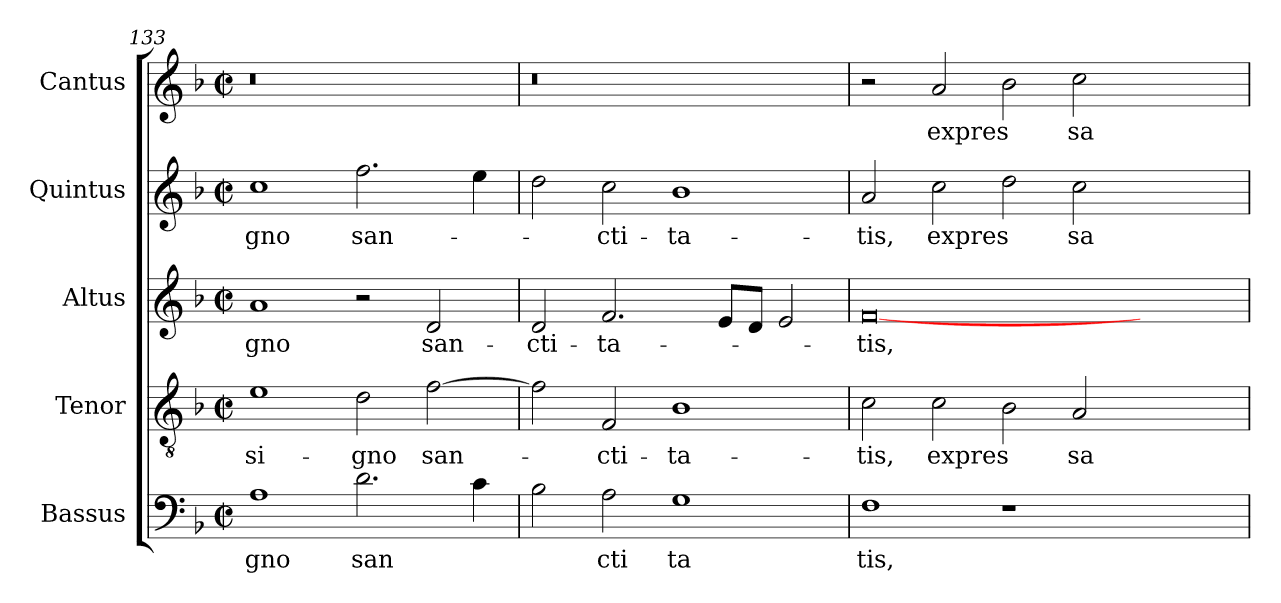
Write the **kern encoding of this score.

**kern	**text	**kern	**text	**kern	**text	**kern	**text	**kern	**text
*part5	*part5	*part4	*part4	*part3	*part3	*part2	*part2	*part1	*part1
*staff5	*staff5	*staff4	*staff4	*staff3	*staff3	*staff2	*staff2	*staff1	*staff1
*I"Bassus	*	*I"Tenor	*	*I"Altus	*	*I"Quintus	*	*I"Cantus	*
*clefF4	*	*clefGv2	*	*clefG2	*	*clefG2	*	*clefG2	*
*k[b-]	*	*k[b-]	*	*k[b-]	*	*k[b-]	*	*k[b-]	*
*F:	*	*F:	*	*F:	*	*F:	*	*F:	*
*M2/2	*	*M2/2	*	*M2/2	*	*M2/2	*	*M2/2	*
*met(c|)	*	*met(c|)	*	*met(c|)	*	*met(c|)	*	*met(c|)	*
=133	=133	=133	=133	=133	=133	=133	=133	=133	=133
!	!LO:LY:b:cj	!	!LO:LY:b:cj	!	!LO:LY:b:cj	!	!LO:LY:b:cj	!	!
1A	gno	1e	si-	1a	-gno	1cc	-gno	0r	.
!	!LO:LY:b	!	!LO:LY:b:cj	!	!	!	!LO:LY:b	!	!
2.d\	san	2d\	-gno	2r	.	2.ff\	san-	.	.
!	!	!	!LO:LY:b	!	!LO:LY:b:cj	!	!	!	!
.	.	[>2f\	san-	2d/	san-	.	.	.	.
4c\	.	.	.	.	.	4ee\	.	.	.
=134	=134	=134	=134	=134	=134	=134	=134	=134	=134
!	!	!	!	!	!LO:LY:b:cj	!	!	!	!
2B-\	.	2f\]	.	2d/	-cti-	2dd\	.	0r	.
!	!LO:LY:b:cj	!	!LO:LY:b:cj	!	!LO:LY:b:cj	!	!LO:LY:b:cj	!	!
2A\	cti	2F/	-cti-	2.f/	-ta-	2cc\	-cti-	.	.
!	!LO:LY:b:cj	!	!LO:LY:b:cj	!	!	!	!LO:LY:b:cj	!	!
1G	ta	1B-	-ta-	.	.	1b-	-ta-	.	.
.	.	.	.	8e/L	.	.	.	.	.
.	.	.	.	8d/J	.	.	.	.	.
.	.	.	.	2e/	.	.	.	.	.
=135	=135	=135	=135	=135	=135	=135	=135	=135	=135
!	!LO:LY:b:cj	!	!LO:LY:b:cj	!	!LO:LY:b:cj	!	!LO:LY:b:cj	!	!
1F	tis,	2c\	-tis,	[<0f	-tis,	2a/	-tis,	2r	.
!	!	!	!LO:LY:b	!	!	!	!LO:LY:b	!	!LO:LY:b
.	.	2c\	expres	.	.	2cc\	expres	2a/	expres
!LO:N:vis=1	!	!	!	!	!	!	!	!	!
0r	.	2B-\	.	.	.	2dd\	.	2b-\	.
!	!	!	!LO:LY:b:cj	!	!	!	!LO:LY:b:cj	!	!LO:LY:b:cj
.	.	2A/	sa	.	.	2cc\	sa	2cc\	sa
.	.	1ryy	.	1ryy	.	1ryy	.	1ryy	.
=	=	=	=	=	=	=	=	=	=
*-	*-	*-	*-	*-	*-	*-	*-	*-	*-
